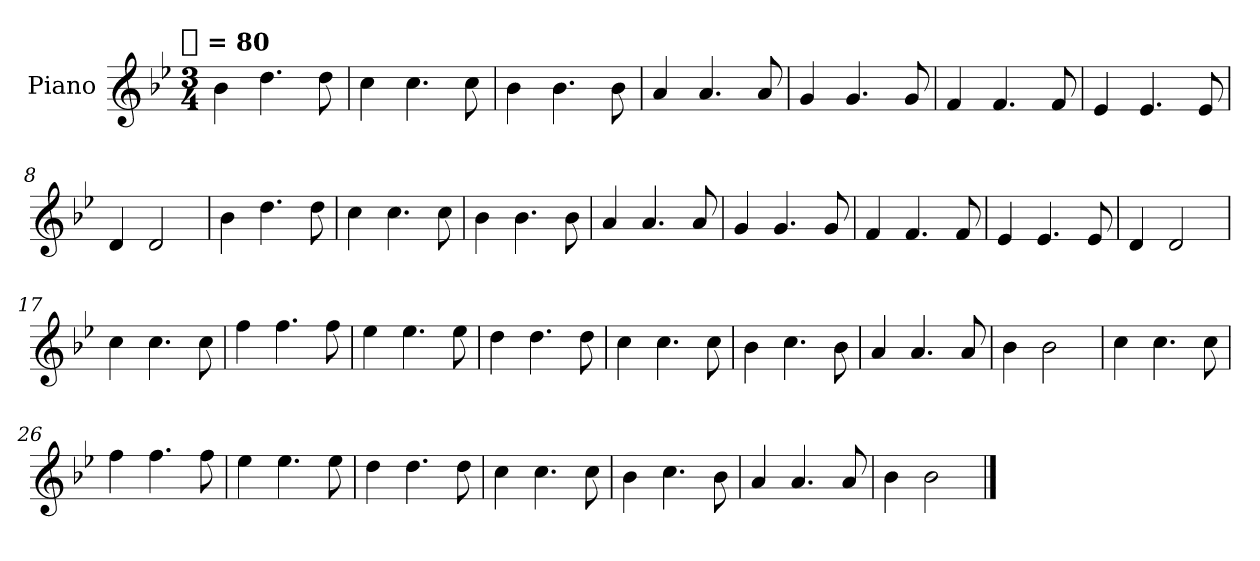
**kern	**text
*part1	*part1
*staff1	*staff1
*I"Piano	*
*I'Pia.	*
*clefG2	*
*k[b-e-]	*
!!LO:TX:omd:t=[quarter] = 80
*M3/4	*
*MM80	*
=1	=1
4b-	.
4.dd	.
8dd	.
!!LO:LB:g=z
=2	=2
4cc	.
4.cc	.
8cc	.
=3	=3
4b-	.
4.b-	.
8b-	.
=4	=4
4a	.
4.a	.
8a	.
=5	=5
4g	.
4.g	.
8g	.
=6	=6
4f	.
4.f	.
8f	.
=7	=7
4e-	.
4.e-	.
8e-	.
=8	=8
4d	.
2d	.
=9	=9
4b-	.
4.dd	.
8dd	.
=10	=10
4cc	.
4.cc	.
8cc	.
!!LO:LB:g=z
=11	=11
4b-	.
4.b-	.
8b-	.
=12	=12
4a	.
4.a	.
8a	.
=13	=13
4g	.
4.g	.
8g	.
=14	=14
4f	.
4.f	.
8f	.
=15	=15
4e-	.
4.e-	.
8e-	.
=16	=16
4d	.
2d	.
=17	=17
4cc	.
4.cc	.
8cc	.
=18	=18
4ff	.
4.ff	.
8ff	.
=19	=19
4ee-	.
4.ee-	.
8ee-	.
!!LO:LB:g=z
=20	=20
4dd	.
4.dd	.
8dd	.
=21	=21
4cc	.
4.cc	.
8cc	.
=22	=22
4b-	.
4.cc	.
8b-	.
=23	=23
4a	.
4.a	.
8a	.
=24	=24
4b-	.
2b-	.
=25	=25
4cc	.
4.cc	.
8cc	.
=26	=26
4ff	.
4.ff	.
8ff	.
=27	=27
4ee-	.
4.ee-	.
8ee-	.
=28	=28
4dd	.
4.dd	.
8dd	.
!!LO:LB:g=z
=29	=29
4cc	.
4.cc	.
8cc	.
=30	=30
4b-	.
4.cc	.
8b-	.
=31	=31
4a	.
4.a	.
8a	.
=32	=32
4b-	.
2b-	.
==	==
*-	*-
